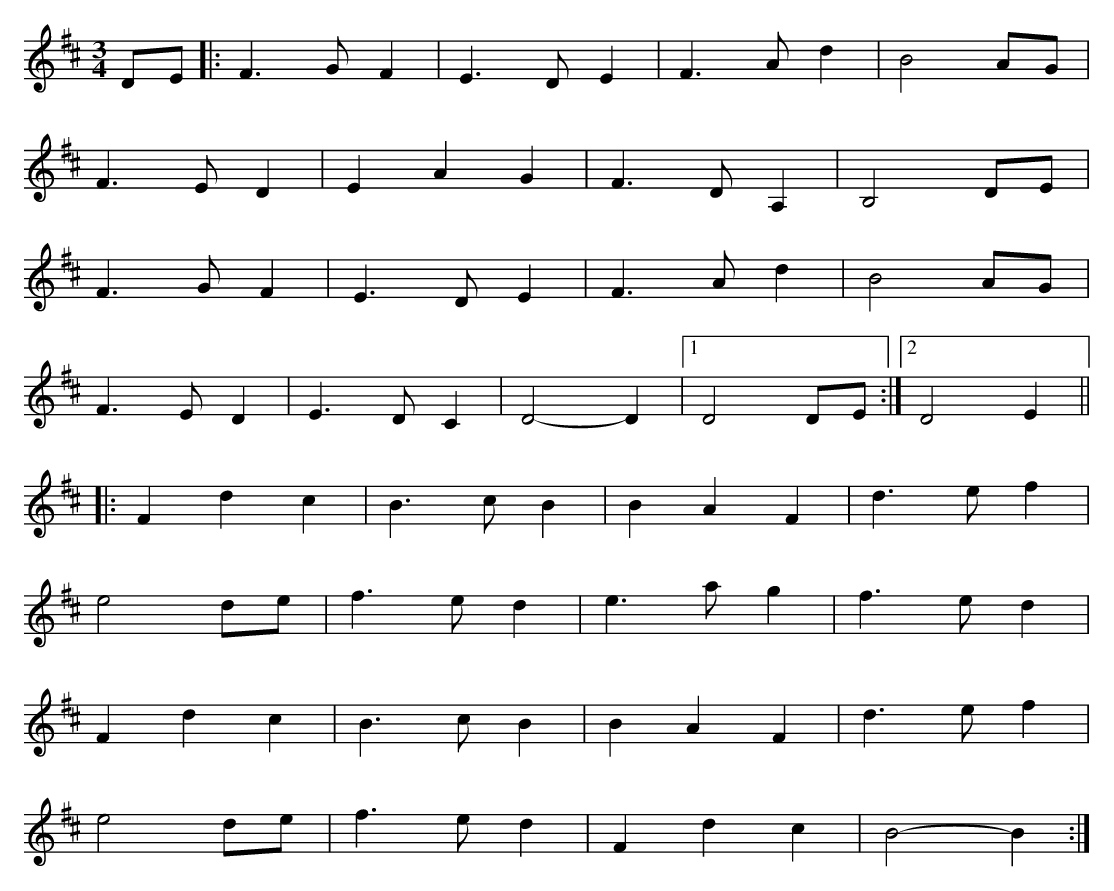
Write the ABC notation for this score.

X:1
M:3/4
K:D
DE |: F3 G F2 | E3 D E2 | F3 A d2 | B4 AG |
F3 E D2 | E2 A2 G2 | F3 D A,2 | B,4 DE |
F3 G F2 | E3 D E2 |F3 A d2 | B4 AG |
F3 E D2 | E3 D C2 |D4- D2 |1 D4 DE :|2 D4 E2 ||
|: F2 d2 c2 |B3 c B2 |B2 A2 F2|d3 e f2 |
e4 de|f3 e d2 | e3 a g2| f3 e d2 |
F2 d2 c2| B3 c B2 | B2 A2 F2 | d3 e f2 |
e4 de| f3 e d2 | F2 d2 c2 | B4- B2:|
